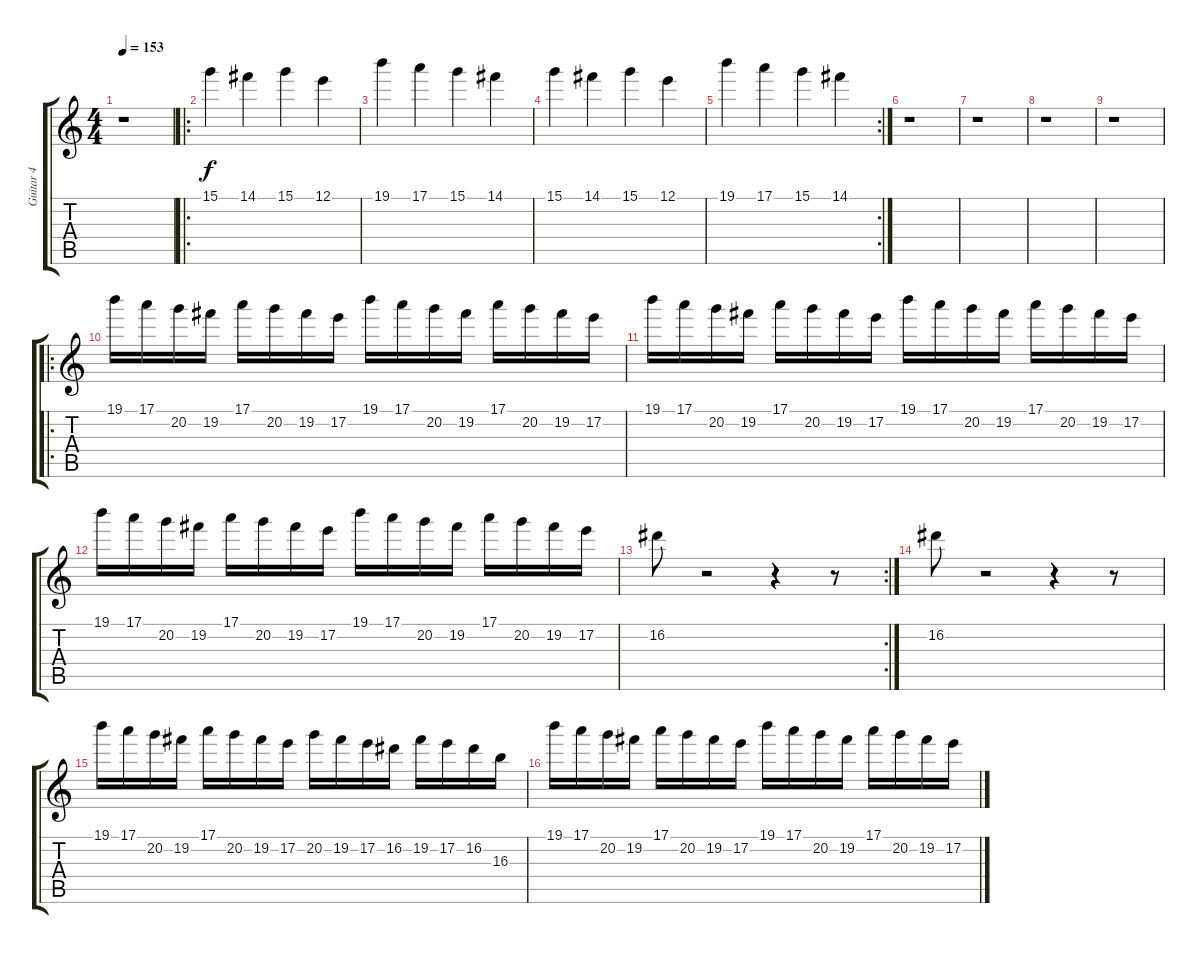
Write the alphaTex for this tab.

\track ("Guitar 4" "Guitar 4") {instrument overdrivenguitar}
\staff {score tabs}
\tuning (E4 B3 G3 D3 A2 E2) {hide}
\ts (4 4)
\tempo 153
\clef g2
\ks c
r.1{dy f} |
\ro
15.1.4 14.1.4 15.1.4 12.1.4 |
19.1.4 17.1.4 15.1.4 14.1.4 |
15.1.4 14.1.4 15.1.4 12.1.4 |
\rc 2
19.1.4 17.1.4 15.1.4 14.1.4 |
r.1 |
r.1 |
r.1 |
r.1 |
\ro
19.1.16 17.1.16 20.2.16 19.2.16 17.1.16 20.2.16 19.2.16 17.2.16 19.1.16 17.1.16 20.2.16 19.2.16 17.1.16 20.2.16 19.2.16 17.2.16 |
19.1.16 17.1.16 20.2.16 19.2.16 17.1.16 20.2.16 19.2.16 17.2.16 19.1.16 17.1.16 20.2.16 19.2.16 17.1.16 20.2.16 19.2.16 17.2.16 |
19.1.16 17.1.16 20.2.16 19.2.16 17.1.16 20.2.16 19.2.16 17.2.16 19.1.16 17.1.16 20.2.16 19.2.16 17.1.16 20.2.16 19.2.16 17.2.16 |
\rc 2
16.2.8 r.2 r.4 r.8 |
16.2.8 r.2 r.4 r.8 |
19.1.16 17.1.16 20.2.16 19.2.16 17.1.16 20.2.16 19.2.16 17.2.16 20.2.16 19.2.16 17.2.16 16.2.16 19.2.16 17.2.16 16.2.16 16.3.16 |
19.1.16 17.1.16 20.2.16 19.2.16 17.1.16 20.2.16 19.2.16 17.2.16 19.1.16 17.1.16 20.2.16 19.2.16 17.1.16 20.2.16 19.2.16 17.2.16
